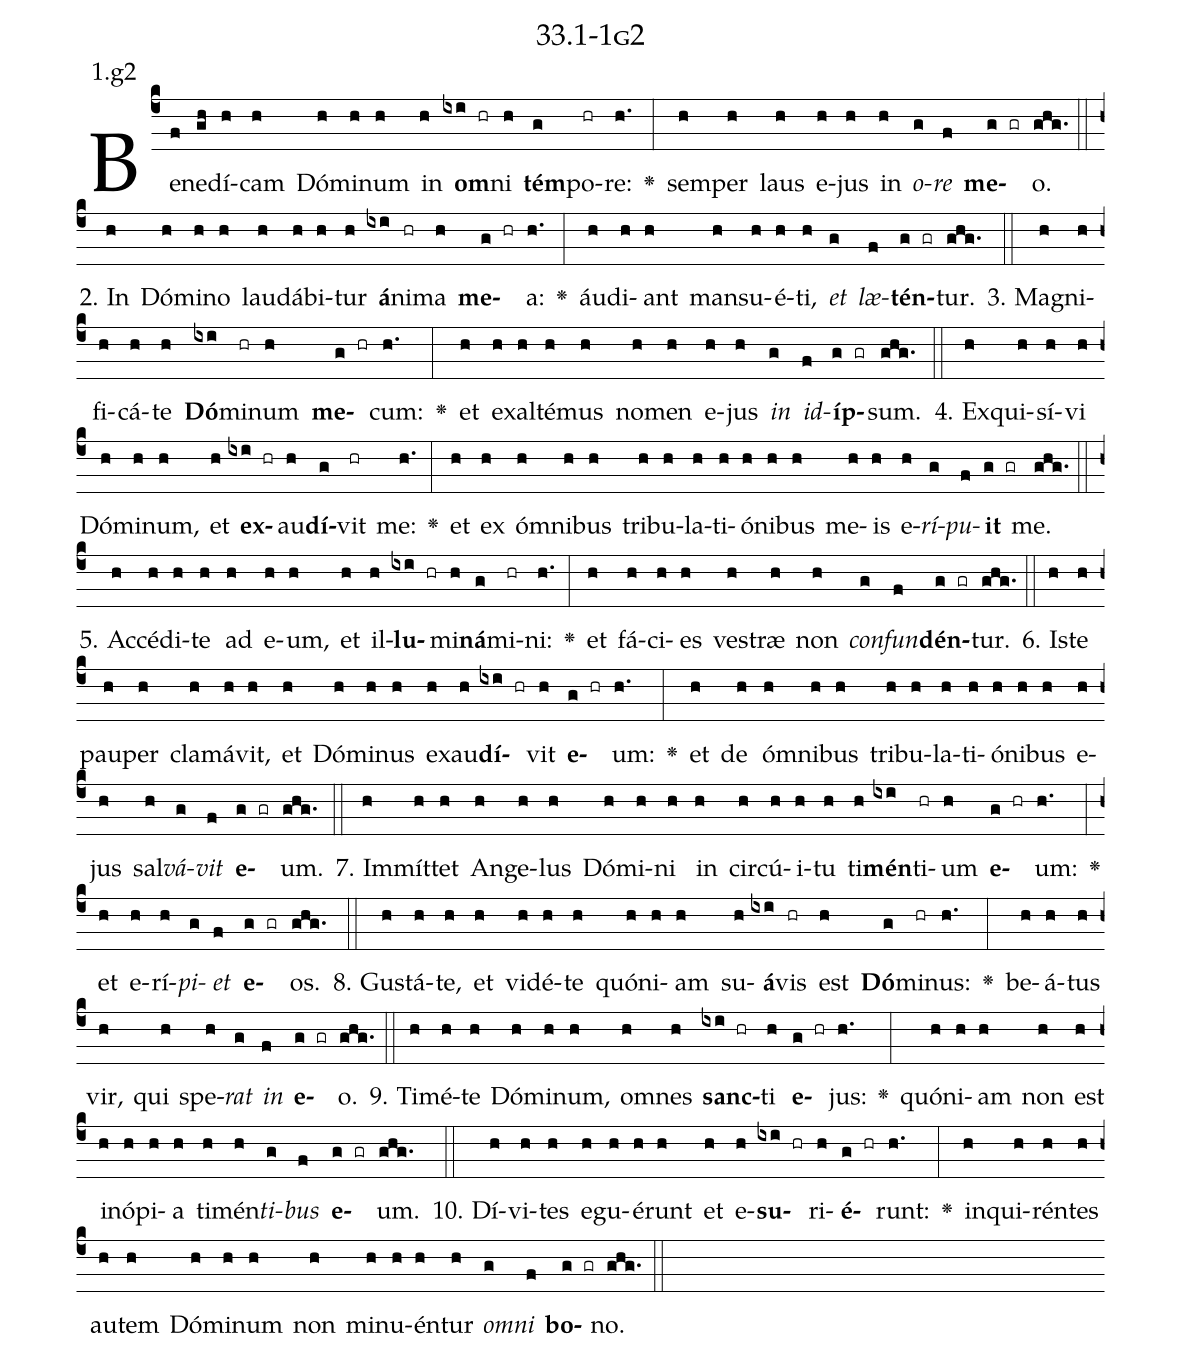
name: 33.1-1g2;
annotation: 1.g2;
%%
(c4)Be(f)ne(gh)dí(h)cam(h) Dó(h)mi(h)num(h) in(h) <b>om</b>(ixi hr)ni(h) <b>tém</b>(g)po(hr)re:(h.) <v>\greheightstar</v>(:) sem(h)per(h) laus(h) e(h)jus(h) in(h) <i>o</i>(g)<i>re</i>(f) <b>me</b>(g gr)o.(ghg.) (::)
2. In(h) Dó(h)mi(h)no(h) lau(h)dá(h)bi(h)tur(h) <b>á</b>(ixi)ni(hr)ma(h) <b>me</b>(g hr)a:(h.) <v>\greheightstar</v>(:) áu(h)di(h)ant(h) man(h)su(h)é(h)ti,(h) <i>et</i>(g) <i>læ</i>(f)<b>tén</b>(g gr)tur.(ghg.) (::)
3. Ma(h)gni(h)fi(h)cá(h)te(h) <b>Dó</b>(ixi)mi(hr)num(h) <b>me</b>(g hr)cum:(h.) <v>\greheightstar</v>(:) et(h) ex(h)al(h)té(h)mus(h) no(h)men(h) e(h)jus(h) <i>in</i>(g) <i>id</i>(f)<b>íp</b>(g gr)sum.(ghg.) (::)
4. Ex(h)qui(h)sí(h)vi(h) Dó(h)mi(h)num,(h) et(h) <b>ex</b>(ixi hr)au(h)<b>dí</b>(g)vit(hr) me:(h.) <v>\greheightstar</v>(:) et(h) ex(h) óm(h)ni(h)bus(h) tri(h)bu(h)la(h)ti(h)ó(h)ni(h)bus(h) me(h)is(h) e(h)<i>rí</i>(g)<i>pu</i>(f)<b>it</b>(g gr) me.(ghg.) (::)
5. Ac(h)cé(h)di(h)te(h) ad(h) e(h)um,(h) et(h) il(h)<b>lu</b>(ixi hr)mi(h)<b>ná</b>(g)mi(hr)ni:(h.) <v>\greheightstar</v>(:) et(h) fá(h)ci(h)es(h) ves(h)træ(h) non(h) <i>con</i>(g)<i>fun</i>(f)<b>dén</b>(g gr)tur.(ghg.) (::)
6. Is(h)te(h) pau(h)per(h) cla(h)má(h)vit,(h) et(h) Dó(h)mi(h)nus(h) ex(h)au(h)<b>dí</b>(ixi hr)vit(h) <b>e</b>(g hr)um:(h.) <v>\greheightstar</v>(:) et(h) de(h) óm(h)ni(h)bus(h) tri(h)bu(h)la(h)ti(h)ó(h)ni(h)bus(h) e(h)jus(h) sal(h)<i>vá</i>(g)<i>vit</i>(f) <b>e</b>(g gr)um.(ghg.) (::)
7. Im(h)mít(h)tet(h) An(h)ge(h)lus(h) Dó(h)mi(h)ni(h) in(h) cir(h)cú(h)i(h)tu(h) ti(h)<b>mén</b>(ixi)ti(hr)um(h) <b>e</b>(g hr)um:(h.) <v>\greheightstar</v>(:) et(h) e(h)rí(h)<i>pi</i>(g)<i>et</i>(f) <b>e</b>(g gr)os.(ghg.) (::)
8. Gus(h)tá(h)te,(h) et(h) vi(h)dé(h)te(h) quón(h)i(h)am(h) su(h)<b>á</b>(ixi)vis(hr) est(h) <b>Dó</b>(g)mi(hr)nus:(h.) <v>\greheightstar</v>(:) be(h)á(h)tus(h) vir,(h) qui(h) spe(h)<i>rat</i>(g) <i>in</i>(f) <b>e</b>(g gr)o.(ghg.) (::)
9. Ti(h)mé(h)te(h) Dó(h)mi(h)num,(h) om(h)nes(h) <b>sanc</b>(ixi hr)ti(h) <b>e</b>(g hr)jus:(h.) <v>\greheightstar</v>(:) quón(h)i(h)am(h) non(h) est(h) in(h)ó(h)pi(h)a(h) ti(h)mén(h)<i>ti</i>(g)<i>bus</i>(f) <b>e</b>(g gr)um.(ghg.) (::)
10. Dí(h)vi(h)tes(h) e(h)gu(h)é(h)runt(h) et(h) e(h)<b>su</b>(ixi hr)ri(h)<b>é</b>(g hr)runt:(h.) <v>\greheightstar</v>(:) in(h)qui(h)rén(h)tes(h) au(h)tem(h) Dó(h)mi(h)num(h) non(h) mi(h)nu(h)én(h)tur(h) <i>om</i>(g)<i>ni</i>(f) <b>bo</b>(g gr)no.(ghg.) (::)
